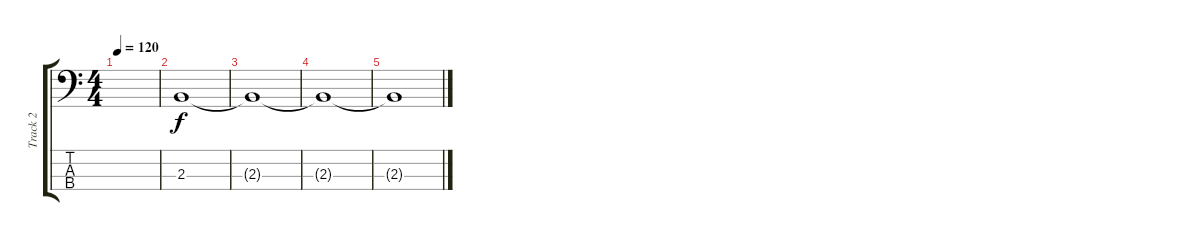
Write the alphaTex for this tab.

\track ("Track 2" "Track 2") {instrument electricbassfinger}
\staff {score tabs}
\tuning (G2 D2 A1 E1) {hide}
\ts (4 4)
\tempo 120
\clef f4
\ks c
|
2.3.1 |
2.3{t}.1 |
2.3{t}.1 |
2.3{t}.1
